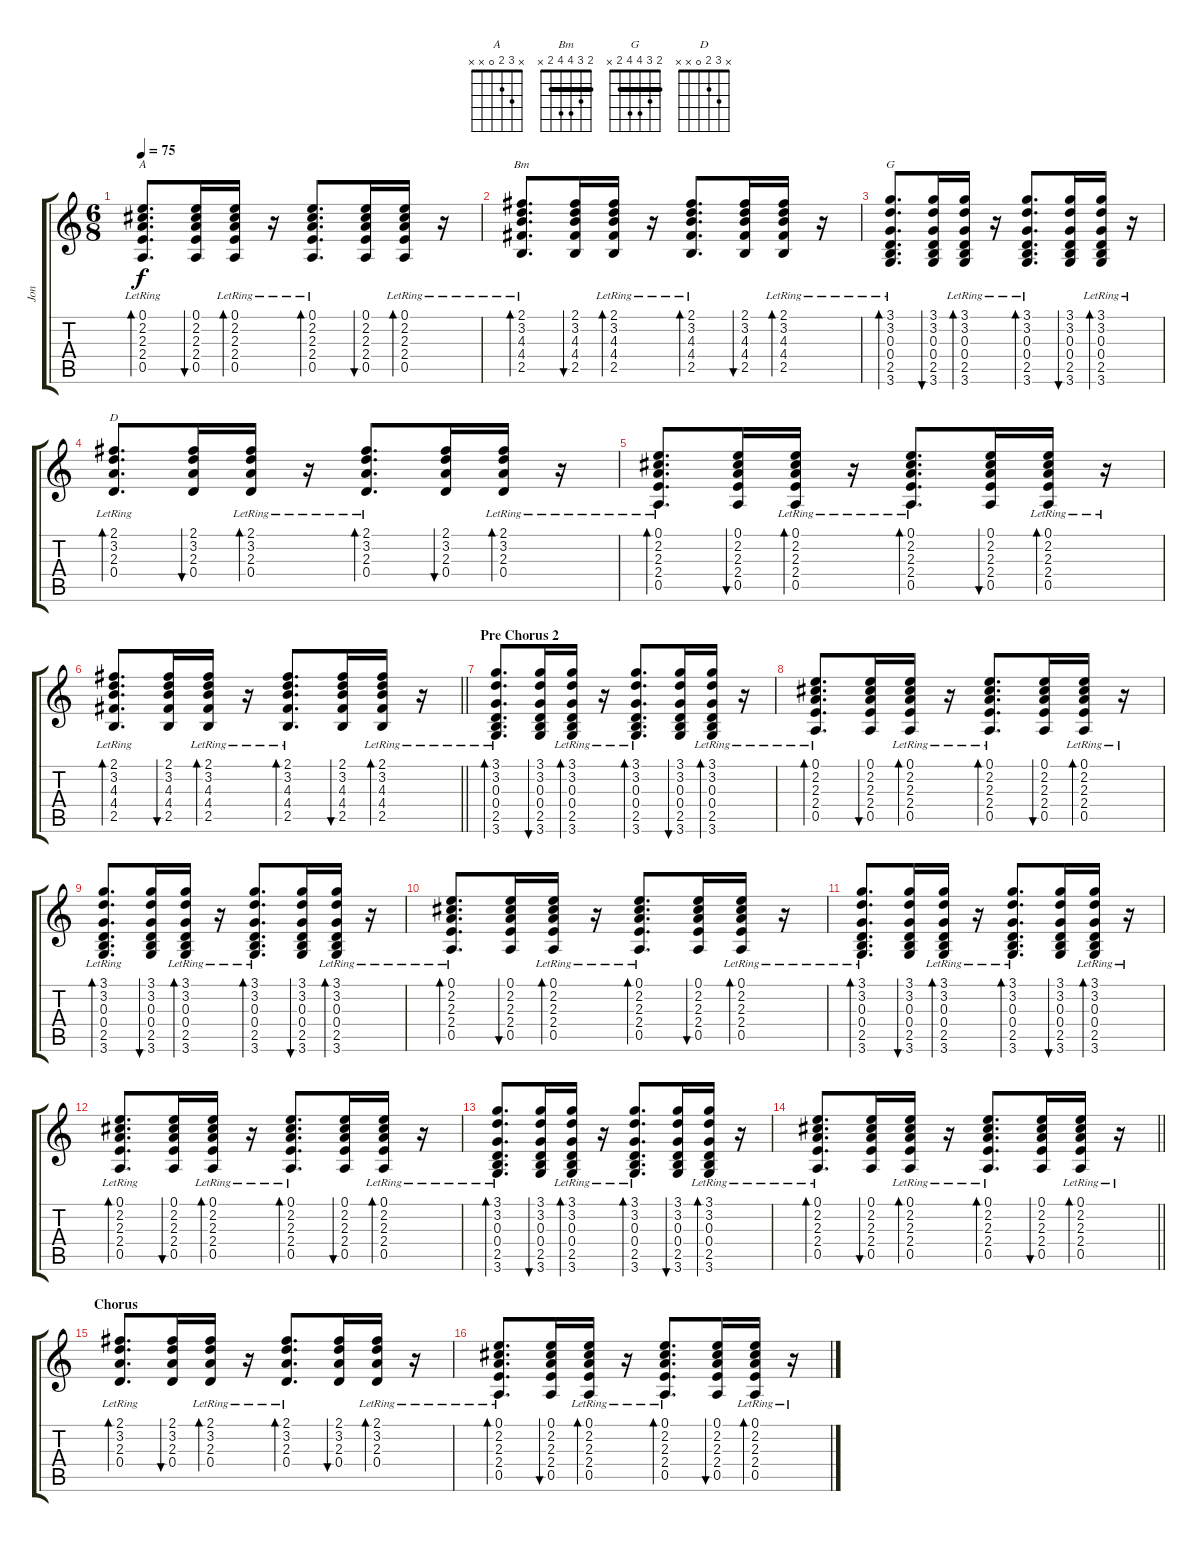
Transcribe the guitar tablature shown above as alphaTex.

\track ("Jon" "Jon") {instrument acousticguitarsteel}
\staff {score tabs}
\tuning (E4 B3 G3 D3 A2 E2) {hide}
\chord ("A" x 3 2 0 x x)
\chord ("Bm" 2 3 4 4 2 x) {barre 2}
\chord ("G" 2 3 4 4 2 x) {barre 2}
\chord ("D" x 3 2 0 x x)
\ts (6 8)
\tempo 75
\clef g2
\ks c
(0.1 2.2{lr} 2.3{lr} 2.4{lr} 0.5).8{d bd 60 ch "A" dy f} (0.1 2.2 2.3 2.4 0.5).16{bu 60} (0.1 2.2{lr} 2.3{lr} 2.4{lr} 0.5).16{bd 60} r.16 (0.1 2.2{lr} 2.3{lr} 2.4{lr} 0.5).8{d bd 60} (0.1 2.2 2.3 2.4 0.5).16{bu 60} (0.1 2.2{lr} 2.3{lr} 2.4{lr} 0.5).16{bd 60} r.16 |
(2.1 3.2{lr} 4.3{lr} 4.4{lr} 2.5).8{d bd 60 ch "Bm"} (2.1 3.2 4.3 4.4 2.5).16{bu 60} (2.1 3.2{lr} 4.3{lr} 4.4{lr} 2.5).16{bd 60} r.16 (2.1 3.2{lr} 4.3{lr} 4.4{lr} 2.5).8{d bd 60} (2.1 3.2 4.3 4.4 2.5).16{bu 60} (2.1 3.2{lr} 4.3{lr} 4.4{lr} 2.5).16{bd 60} r.16 |
(3.1 3.2{lr} 0.3{lr} 0.4{lr} 2.5 3.6).8{d bd 60 ch "G"} (3.1 3.2 0.3 0.4 2.5 3.6).16{bu 60} (3.1 3.2{lr} 0.3{lr} 0.4{lr} 2.5 3.6).16{bd 60} r.16 (3.1 3.2{lr} 0.3{lr} 0.4{lr} 2.5 3.6).8{d bd 60} (3.1 3.2 0.3 0.4 2.5 3.6).16{bu 60} (3.1 3.2{lr} 0.3{lr} 0.4{lr} 2.5 3.6).16{bd 60} r.16 |
(2.1 3.2{lr} 2.3{lr} 0.4{lr}).8{d bd 60 ch "D"} (2.1 3.2 2.3 0.4).16{bu 60} (2.1 3.2{lr} 2.3{lr} 0.4{lr}).16{bd 60} r.16 (2.1 3.2{lr} 2.3{lr} 0.4{lr}).8{d bd 60} (2.1 3.2 2.3 0.4).16{bu 60} (2.1 3.2{lr} 2.3{lr} 0.4{lr}).16{bd 60} r.16 |
(0.1 2.2{lr} 2.3{lr} 2.4{lr} 0.5).8{d bd 60} (0.1 2.2 2.3 2.4 0.5).16{bu 60} (0.1 2.2{lr} 2.3{lr} 2.4{lr} 0.5).16{bd 60} r.16 (0.1 2.2{lr} 2.3{lr} 2.4{lr} 0.5).8{d bd 60} (0.1 2.2 2.3 2.4 0.5).16{bu 60} (0.1 2.2{lr} 2.3{lr} 2.4{lr} 0.5).16{bd 60} r.16 |
\barLineRight lightlight
(2.1 3.2{lr} 4.3{lr} 4.4{lr} 2.5).8{d bd 60} (2.1 3.2 4.3 4.4 2.5).16{bu 60} (2.1 3.2{lr} 4.3{lr} 4.4{lr} 2.5).16{bd 60} r.16 (2.1 3.2{lr} 4.3{lr} 4.4{lr} 2.5).8{d bd 60} (2.1 3.2 4.3 4.4 2.5).16{bu 60} (2.1 3.2{lr} 4.3{lr} 4.4{lr} 2.5).16{bd 60} r.16 |
\section ("" "Pre Chorus 2")
(3.1 3.2{lr} 0.3{lr} 0.4{lr} 2.5 3.6).8{d bd 60} (3.1 3.2 0.3 0.4 2.5 3.6).16{bu 60} (3.1 3.2{lr} 0.3{lr} 0.4{lr} 2.5 3.6).16{bd 60} r.16 (3.1 3.2{lr} 0.3{lr} 0.4{lr} 2.5 3.6).8{d bd 60} (3.1 3.2 0.3 0.4 2.5 3.6).16{bu 60} (3.1 3.2{lr} 0.3{lr} 0.4{lr} 2.5 3.6).16{bd 60} r.16 |
(0.1 2.2{lr} 2.3{lr} 2.4{lr} 0.5).8{d bd 60} (0.1 2.2 2.3 2.4 0.5).16{bu 60} (0.1 2.2{lr} 2.3{lr} 2.4{lr} 0.5).16{bd 60} r.16 (0.1 2.2{lr} 2.3{lr} 2.4{lr} 0.5).8{d bd 60} (0.1 2.2 2.3 2.4 0.5).16{bu 60} (0.1 2.2{lr} 2.3{lr} 2.4{lr} 0.5).16{bd 60} r.16 |
(3.1 3.2{lr} 0.3{lr} 0.4{lr} 2.5 3.6).8{d bd 60} (3.1 3.2 0.3 0.4 2.5 3.6).16{bu 60} (3.1 3.2{lr} 0.3{lr} 0.4{lr} 2.5 3.6).16{bd 60} r.16 (3.1 3.2{lr} 0.3{lr} 0.4{lr} 2.5 3.6).8{d bd 60} (3.1 3.2 0.3 0.4 2.5 3.6).16{bu 60} (3.1 3.2{lr} 0.3{lr} 0.4{lr} 2.5 3.6).16{bd 60} r.16 |
(0.1 2.2{lr} 2.3{lr} 2.4{lr} 0.5).8{d bd 60} (0.1 2.2 2.3 2.4 0.5).16{bu 60} (0.1 2.2{lr} 2.3{lr} 2.4{lr} 0.5).16{bd 60} r.16 (0.1 2.2{lr} 2.3{lr} 2.4{lr} 0.5).8{d bd 60} (0.1 2.2 2.3 2.4 0.5).16{bu 60} (0.1 2.2{lr} 2.3{lr} 2.4{lr} 0.5).16{bd 60} r.16 |
(3.1 3.2{lr} 0.3{lr} 0.4{lr} 2.5 3.6).8{d bd 60} (3.1 3.2 0.3 0.4 2.5 3.6).16{bu 60} (3.1 3.2{lr} 0.3{lr} 0.4{lr} 2.5 3.6).16{bd 60} r.16 (3.1 3.2{lr} 0.3{lr} 0.4{lr} 2.5 3.6).8{d bd 60} (3.1 3.2 0.3 0.4 2.5 3.6).16{bu 60} (3.1 3.2{lr} 0.3{lr} 0.4{lr} 2.5 3.6).16{bd 60} r.16 |
(0.1 2.2{lr} 2.3{lr} 2.4{lr} 0.5).8{d bd 60} (0.1 2.2 2.3 2.4 0.5).16{bu 60} (0.1 2.2{lr} 2.3{lr} 2.4{lr} 0.5).16{bd 60} r.16 (0.1 2.2{lr} 2.3{lr} 2.4{lr} 0.5).8{d bd 60} (0.1 2.2 2.3 2.4 0.5).16{bu 60} (0.1 2.2{lr} 2.3{lr} 2.4{lr} 0.5).16{bd 60} r.16 |
(3.1 3.2{lr} 0.3{lr} 0.4{lr} 2.5 3.6).8{d bd 60} (3.1 3.2 0.3 0.4 2.5 3.6).16{bu 60} (3.1 3.2{lr} 0.3{lr} 0.4{lr} 2.5 3.6).16{bd 60} r.16 (3.1 3.2{lr} 0.3{lr} 0.4{lr} 2.5 3.6).8{d bd 60} (3.1 3.2 0.3 0.4 2.5 3.6).16{bu 60} (3.1 3.2{lr} 0.3{lr} 0.4{lr} 2.5 3.6).16{bd 60} r.16 |
\barLineRight lightlight
(0.1 2.2{lr} 2.3{lr} 2.4{lr} 0.5).8{d bd 60} (0.1 2.2 2.3 2.4 0.5).16{bu 60} (0.1 2.2{lr} 2.3{lr} 2.4{lr} 0.5).16{bd 60} r.16 (0.1 2.2{lr} 2.3{lr} 2.4{lr} 0.5).8{d bd 60} (0.1 2.2 2.3 2.4 0.5).16{bu 60} (0.1 2.2{lr} 2.3{lr} 2.4{lr} 0.5).16{bd 60} r.16 |
\section ("" "Chorus")
(2.1 3.2{lr} 2.3{lr} 0.4{lr}).8{d bd 60} (2.1 3.2 2.3 0.4).16{bu 60} (2.1 3.2{lr} 2.3{lr} 0.4{lr}).16{bd 60} r.16 (2.1 3.2{lr} 2.3{lr} 0.4{lr}).8{d bd 60} (2.1 3.2 2.3 0.4).16{bu 60} (2.1 3.2{lr} 2.3{lr} 0.4{lr}).16{bd 60} r.16 |
(0.1 2.2{lr} 2.3{lr} 2.4{lr} 0.5).8{d bd 60} (0.1 2.2 2.3 2.4 0.5).16{bu 60} (0.1 2.2{lr} 2.3{lr} 2.4{lr} 0.5).16{bd 60} r.16 (0.1 2.2{lr} 2.3{lr} 2.4{lr} 0.5).8{d bd 60} (0.1 2.2 2.3 2.4 0.5).16{bu 60} (0.1 2.2{lr} 2.3{lr} 2.4{lr} 0.5).16{bd 60} r.16
